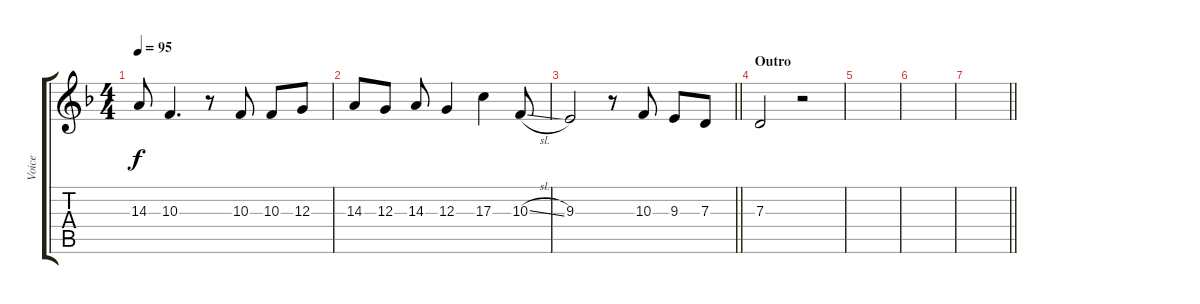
\track ("Voice" "Voice") {instrument fx5brightness}
\staff {score tabs}
\tuning (E4 B3 G3 D3 A2 E2) {hide}
\ts (4 4)
\tempo 95
\clef g2
\ks f
14.3{t}.8{dy f} 10.3.4{d} r.8 10.3.8 10.3.8 12.3.8 |
14.3.8 12.3.8 14.3.8 12.3.4 17.3.4 10.3{sl}.8 |
\barLineRight lightlight
9.3.2 r.8 10.3.8 9.3.8 7.3.8 |
\section ("" "Outro")
7.3.2 r.2 |
|
|
\barLineRight lightlight
